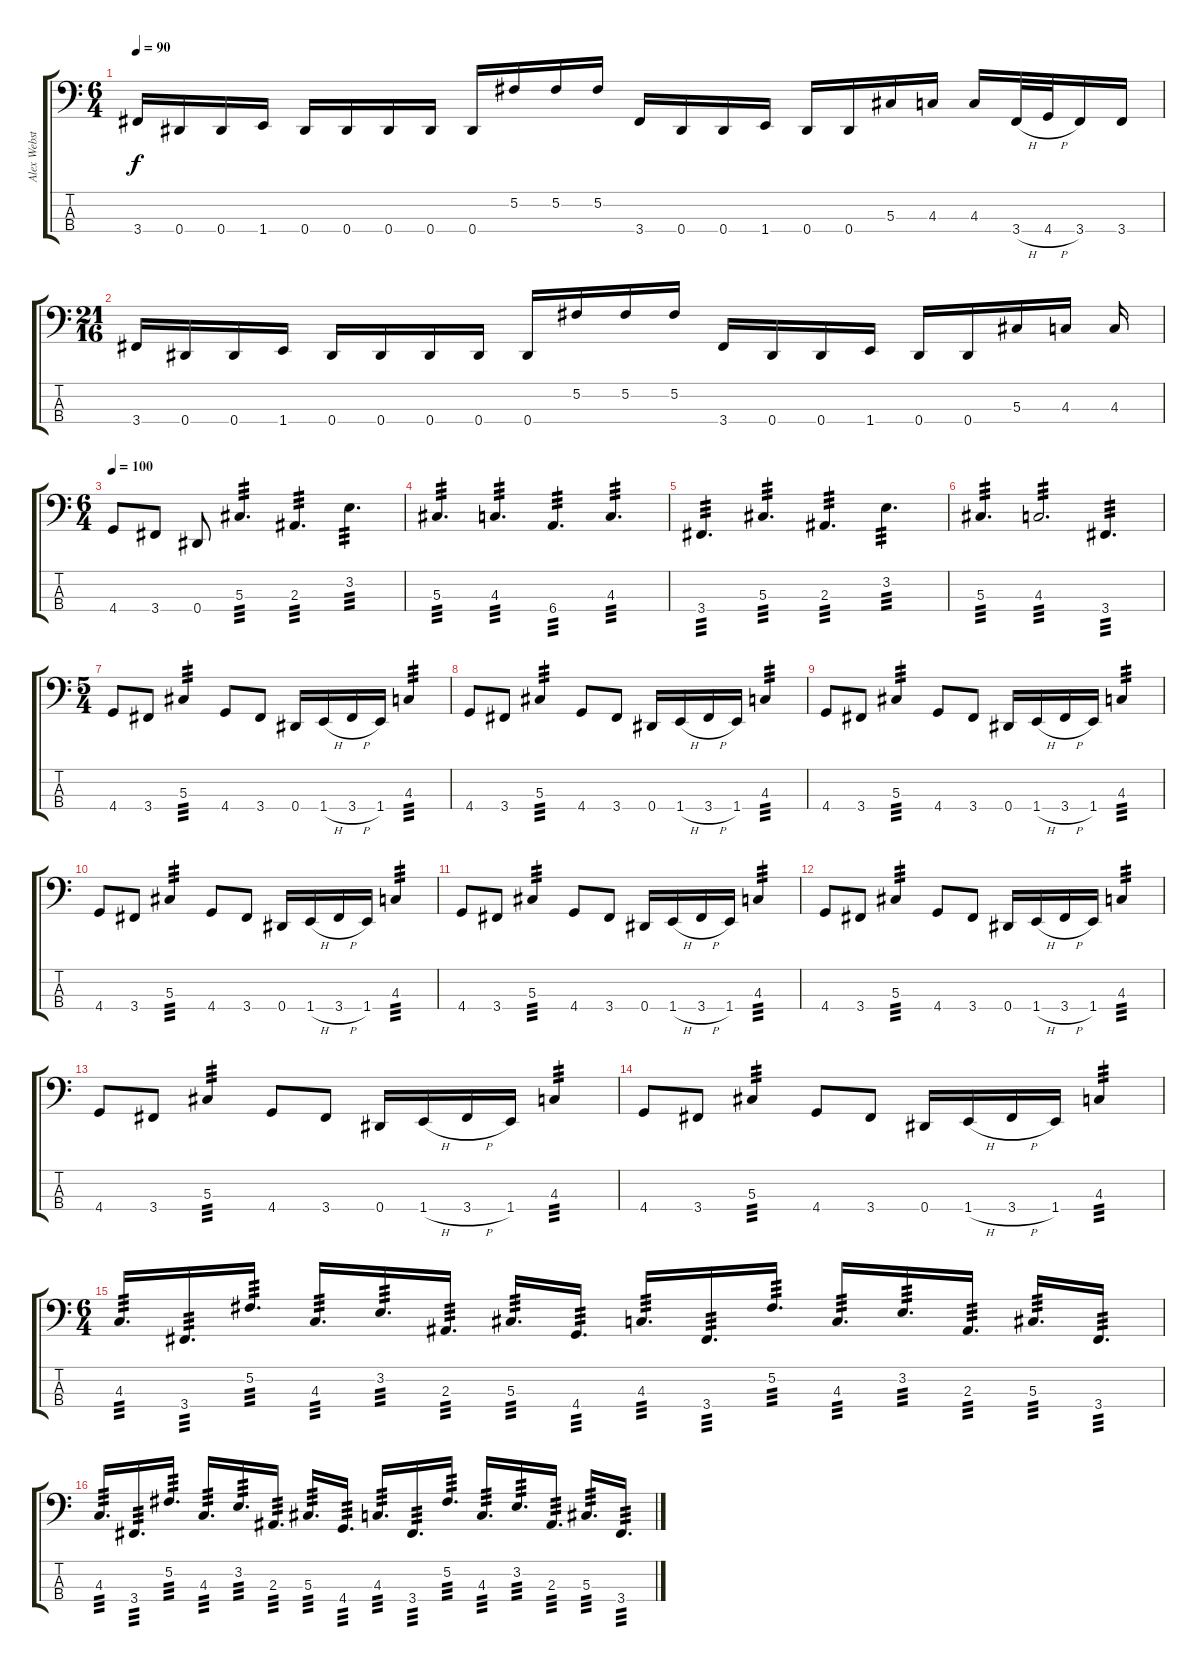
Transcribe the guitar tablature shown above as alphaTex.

\track ("Alex Webster" "Alex Webst") {instrument electricbassfinger}
\staff {score tabs}
\tuning (Gb2 Db2 Ab1 Eb1) {hide}
\ts (6 4)
\tempo 90
\clef f4
\ks c
3.4.16{dy f} 0.4.16 0.4.16 1.4.16 0.4.16 0.4.16 0.4.16 0.4.16 0.4.16 5.2.16 5.2.16 5.2.16 3.4.16 0.4.16 0.4.16 1.4.16 0.4.16 0.4.16 5.3.16 4.3.16 4.3.16 3.4{h}.32 4.4{h}.32 3.4.16 3.4.16 |
\ts (21 16)
3.4.16 0.4.16 0.4.16 1.4.16 0.4.16 0.4.16 0.4.16 0.4.16 0.4.16 5.2.16 5.2.16 5.2.16 3.4.16 0.4.16 0.4.16 1.4.16 0.4.16 0.4.16 5.3.16 4.3.16 4.3.16 |
\ts (6 4)
\tempo 100
4.4.8 3.4.8 0.4.8 5.3.4{d tp 3} 2.3.4{d tp 3} 3.2.4{d tp 3} |
5.3.4{d tp 3} 4.3.4{d tp 3} 6.4.4{d tp 3} 4.3.4{d tp 3} |
3.4.4{d tp 3} 5.3.4{d tp 3} 2.3.4{d tp 3} 3.2.4{d tp 3} |
5.3.4{d tp 3} 4.3.2{d tp 3} 3.4.4{d tp 3} |
\ts (5 4)
4.4.8 3.4.8 5.3.4{tp 3} 4.4.8 3.4.8 0.4.16 1.4{h}.16 3.4{h}.16 1.4.16 4.3.4{tp 3} |
4.4.8 3.4.8 5.3.4{tp 3} 4.4.8 3.4.8 0.4.16 1.4{h}.16 3.4{h}.16 1.4.16 4.3.4{tp 3} |
4.4.8 3.4.8 5.3.4{tp 3} 4.4.8 3.4.8 0.4.16 1.4{h}.16 3.4{h}.16 1.4.16 4.3.4{tp 3} |
4.4.8 3.4.8 5.3.4{tp 3} 4.4.8 3.4.8 0.4.16 1.4{h}.16 3.4{h}.16 1.4.16 4.3.4{tp 3} |
4.4.8 3.4.8 5.3.4{tp 3} 4.4.8 3.4.8 0.4.16 1.4{h}.16 3.4{h}.16 1.4.16 4.3.4{tp 3} |
4.4.8 3.4.8 5.3.4{tp 3} 4.4.8 3.4.8 0.4.16 1.4{h}.16 3.4{h}.16 1.4.16 4.3.4{tp 3} |
4.4.8 3.4.8 5.3.4{tp 3} 4.4.8 3.4.8 0.4.16 1.4{h}.16 3.4{h}.16 1.4.16 4.3.4{tp 3} |
4.4.8 3.4.8 5.3.4{tp 3} 4.4.8 3.4.8 0.4.16 1.4{h}.16 3.4{h}.16 1.4.16 4.3.4{tp 3} |
\ts (6 4)
4.3.16{d tp 3} 3.4.16{d tp 3} 5.2.16{d tp 3} 4.3.16{d tp 3} 3.2.16{d tp 3} 2.3.16{d tp 3} 5.3.16{d tp 3} 4.4.16{d tp 3} 4.3.16{d tp 3} 3.4.16{d tp 3} 5.2.16{d tp 3} 4.3.16{d tp 3} 3.2.16{d tp 3} 2.3.16{d tp 3} 5.3.16{d tp 3} 3.4.16{d tp 3} |
4.3.16{d tp 3} 3.4.16{d tp 3} 5.2.16{d tp 3} 4.3.16{d tp 3} 3.2.16{d tp 3} 2.3.16{d tp 3} 5.3.16{d tp 3} 4.4.16{d tp 3} 4.3.16{d tp 3} 3.4.16{d tp 3} 5.2.16{d tp 3} 4.3.16{d tp 3} 3.2.16{d tp 3} 2.3.16{d tp 3} 5.3.16{d tp 3} 3.4.16{d tp 3}
